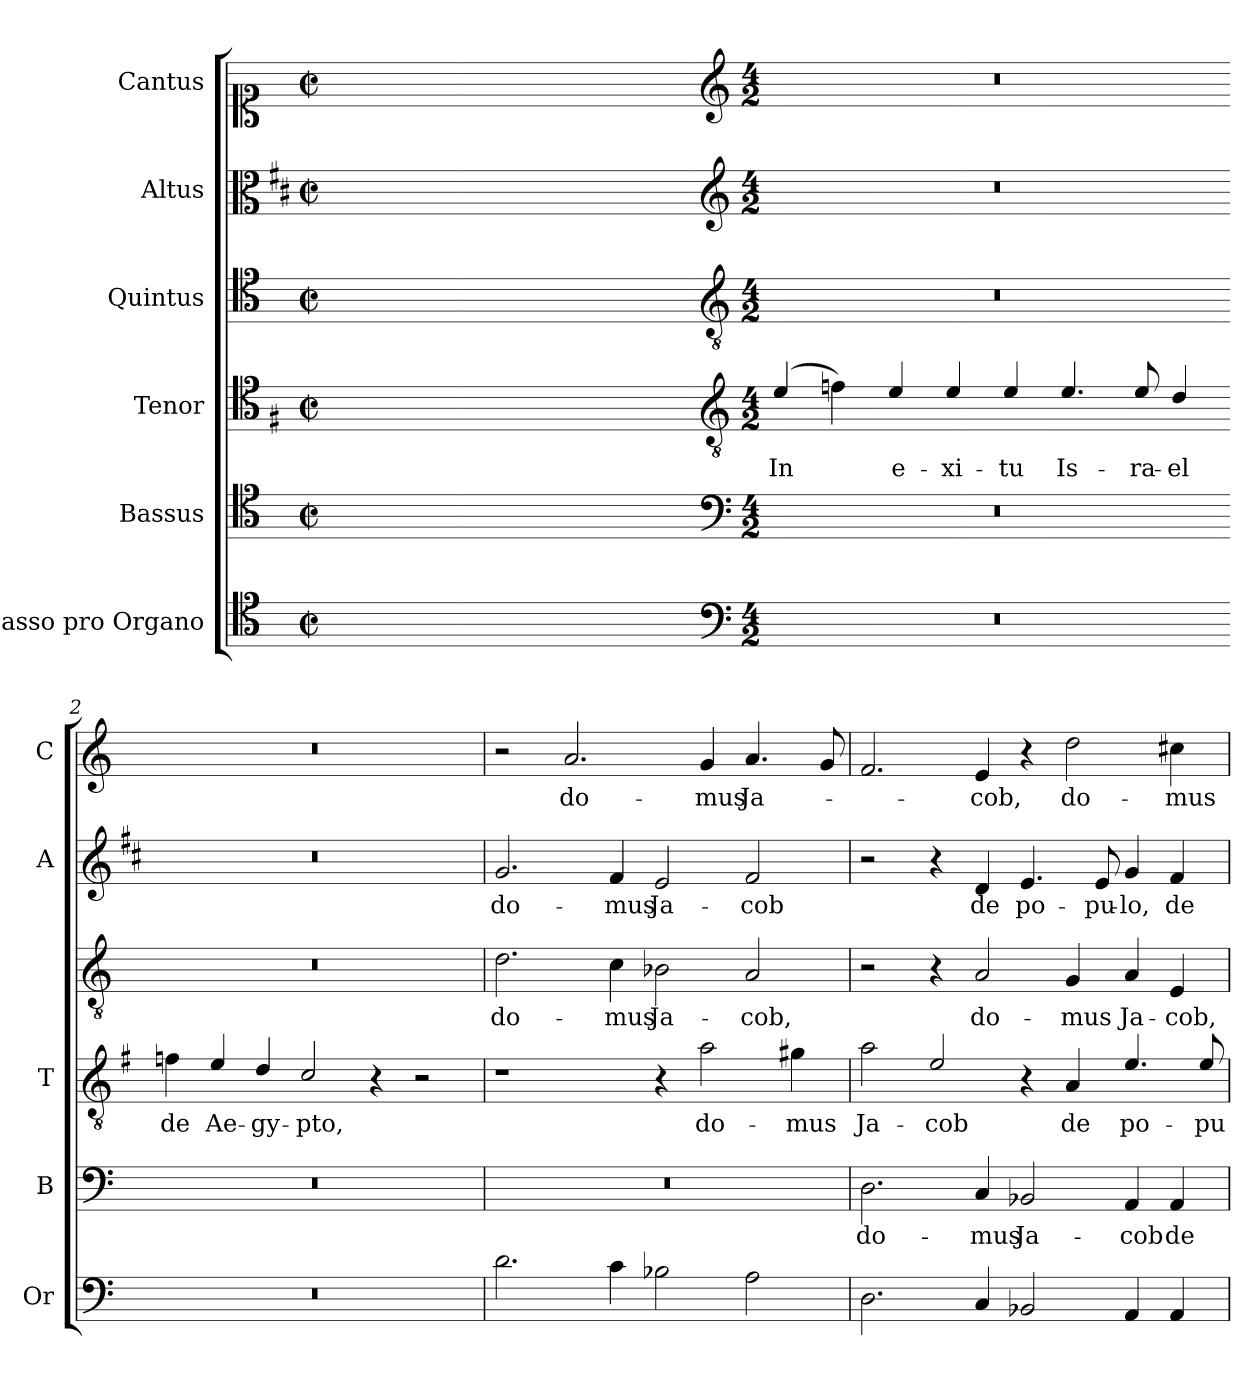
**kern	**kern	**text	**kern	**text	**kern	**text	**kern	**text	**kern	**text
*part6	*part5	*part5	*part4	*part4	*part3	*part3	*part2	*part2	*part1	*part1
*staff6	*staff5	*staff5	*staff4	*staff4	*staff3	*staff3	*staff2	*staff2	*staff1	*staff1
*I"Basso pro Organo	*I"Bassus	*	*I"Tenor	*	*I"Quintus	*	*I"Altus	*	*I"Cantus	*
*I'Or	*I'B	*	*I'T	*	*	*	*I'A	*	*I'C	*
*clefC4	*clefC4	*	*clefC4	*	*clefC4	*	*clefC3	*	*clefC1	*
*	*	*	*ITrd4c7	*	*	*	*ITrd1c2	*	*	*
*k[]	*k[]	*	*k[]	*	*k[]	*	*k[]	*	*k[]	*
*C:	*C:	*	*C:	*	*C:	*	*C:	*	*C:	*
*M2/2	*M2/2	*	*M2/2	*	*M2/2	*	*M2/2	*	*M2/2	*
*met(c|)	*met(c|)	*	*met(c|)	*	*met(c|)	*	*met(c|)	*	*met(c|)	*
=	=	=	=	=	=	=	=	=	=	=
1ryy	1ryy	.	1ryy	.	1ryy	.	1ryy	.	1ryy	.
=1X-	=1X-	=1X-	=1X-	=1X-	=1X-	=1X-	=1X-	=1X-	=1X-	=1X-
4ryy	4ryy	.	4ryy	.	4ryy	.	4ryy	.	4ryy	.
4ryy	4ryy	.	4ryy	.	4ryy	.	4ryy	.	4ryy	.
4ryy	4ryy	.	4ryy	.	4ryy	.	4ryy	.	4ryy	.
4ryy	4ryy	.	4ryy	.	4ryy	.	4ryy	.	4ryy	.
=1-	=1-	=1-	=1-	=1-	=1-	=1-	=1-	=1-	=1-	=1-
*clefF4	*clefF4	*	*clefGv2	*	*clefGv2	*	*clefG2	*	*clefG2	*
*M4/2	*M4/2	*	*M4/2	*	*M4/2	*	*M4/2	*	*M4/2	*
!	!	!	!	!LO:LY:b	!	!	!	!	!	!
0r	0r	.	(>4A/	In	0r	.	0r	.	0r	.
.	.	.	4B-X\)	.	.	.	.	.	.	.
!	!	!	!	!LO:LY:b	!	!	!	!	!	!
.	.	.	4A/	e-	.	.	.	.	.	.
!	!	!	!	!LO:LY:b	!	!	!	!	!	!
.	.	.	4A/	-xi-	.	.	.	.	.	.
!	!	!	!	!LO:LY:b	!	!	!	!	!	!
.	.	.	4A/	-tu	.	.	.	.	.	.
!	!	!	!	!LO:LY:b	!	!	!	!	!	!
.	.	.	4.A/	Is-	.	.	.	.	.	.
!	!	!	!	!LO:LY:b	!	!	!	!	!	!
.	.	.	8A/	-ra-	.	.	.	.	.	.
!	!	!	!	!LO:LY:b	!	!	!	!	!	!
.	.	.	4G/	-el	.	.	.	.	.	.
=2-	=2-	=2-	=2-	=2-	=2-	=2-	=2-	=2-	=2-	=2-
!	!	!	!	!LO:LY:b	!	!	!	!	!	!
0r	0r	.	4B-X\	de	0r	.	0r	.	0r	.
!	!	!	!	!LO:LY:b	!	!	!	!	!	!
.	.	.	4A/	Ae-	.	.	.	.	.	.
!	!	!	!	!LO:LY:b	!	!	!	!	!	!
.	.	.	4G/	-gy-	.	.	.	.	.	.
!	!	!	!	!LO:LY:b	!	!	!	!	!	!
.	.	.	2F/	-pto,	.	.	.	.	.	.
.	.	.	4r	.	.	.	.	.	.	.
.	.	.	2r	.	.	.	.	.	.	.
=3	=3	=3	=3	=3	=3	=3	=3	=3	=3	=3
!	!	!	!	!	!	!LO:LY:b	!	!LO:LY:b	!	!
2.d\	0r	.	1r	.	2.d\	do-	2.f/	do-	2r	.
!	!	!	!	!	!	!	!	!	!	!LO:LY:b
.	.	.	.	.	.	.	.	.	2.a/	do-
!	!	!	!	!	!	!LO:LY:b	!	!LO:LY:b	!	!
4c\	.	.	.	.	4c\	-mus	4e/	-mus	.	.
!	!	!	!	!	!	!LO:LY:b	!	!LO:LY:b	!	!
2B-X\	.	.	4r	.	2B-X\	Ja-	2d/	Ja-	.	.
!	!	!	!	!LO:LY:b	!	!	!	!	!	!LO:LY:b
.	.	.	2d\	do-	.	.	.	.	4g/	-mus
!	!	!	!	!	!	!LO:LY:b	!	!LO:LY:b	!	!LO:LY:b
2A\	.	.	.	.	2A/	-cob,	2e/	-cob	4.a/	Ja-
!	!	!	!	!LO:LY:b	!	!	!	!	!	!
.	.	.	4c#X\	-mus	.	.	.	.	.	.
.	.	.	.	.	.	.	.	.	8g/	.
!!LO:LB:g=z
=4	=4	=4	=4	=4	=4	=4	=4	=4	=4	=4
!	!	!LO:LY:b	!	!LO:LY:b	!	!	!	!	!	!
2.D\	2.D\	do-	2d\	Ja-	2r	.	2r	.	2.f/	.
!	!	!	!	!LO:LY:b	!	!	!	!	!	!
.	.	.	2A/	-cob	4r	.	4r	.	.	.
!	!	!LO:LY:b	!	!	!	!LO:LY:b	!	!LO:LY:b	!	!LO:LY:b
4C/	4C/	-mus	.	.	2A/	do-	4c/	de	4e/	-cob,
!	!	!LO:LY:b	!	!	!	!	!	!LO:LY:b	!	!
2BB-X/	2BB-X/	Ja-	4r	.	.	.	4.d/	po-	4r	.
!	!	!	!	!LO:LY:b	!	!LO:LY:b	!	!	!	!LO:LY:b
.	.	.	4D/	de	4G/	-mus	.	.	2dd\	do-
!	!	!	!	!	!	!	!	!LO:LY:b	!	!
.	.	.	.	.	.	.	8d/	-pu-	.	.
!	!	!LO:LY:b	!	!LO:LY:b	!	!LO:LY:b	!	!LO:LY:b	!	!
4AA/	4AA/	-cob	4.A/	po-	4A/	Ja-	4f/	-lo,	.	.
!	!	!LO:LY:b	!	!	!	!LO:LY:b	!	!LO:LY:b	!	!LO:LY:b
4AA/	4AA/	de	.	.	4E/	-cob,	4e/	de	4cc#X\	-mus
!	!	!	!	!LO:LY:b	!	!	!	!	!	!
.	.	.	8A/	-pu-	.	.	.	.	.	.
=	=	=	=	=	=	=	=	=	=	=
*-	*-	*-	*-	*-	*-	*-	*-	*-	*-	*-
